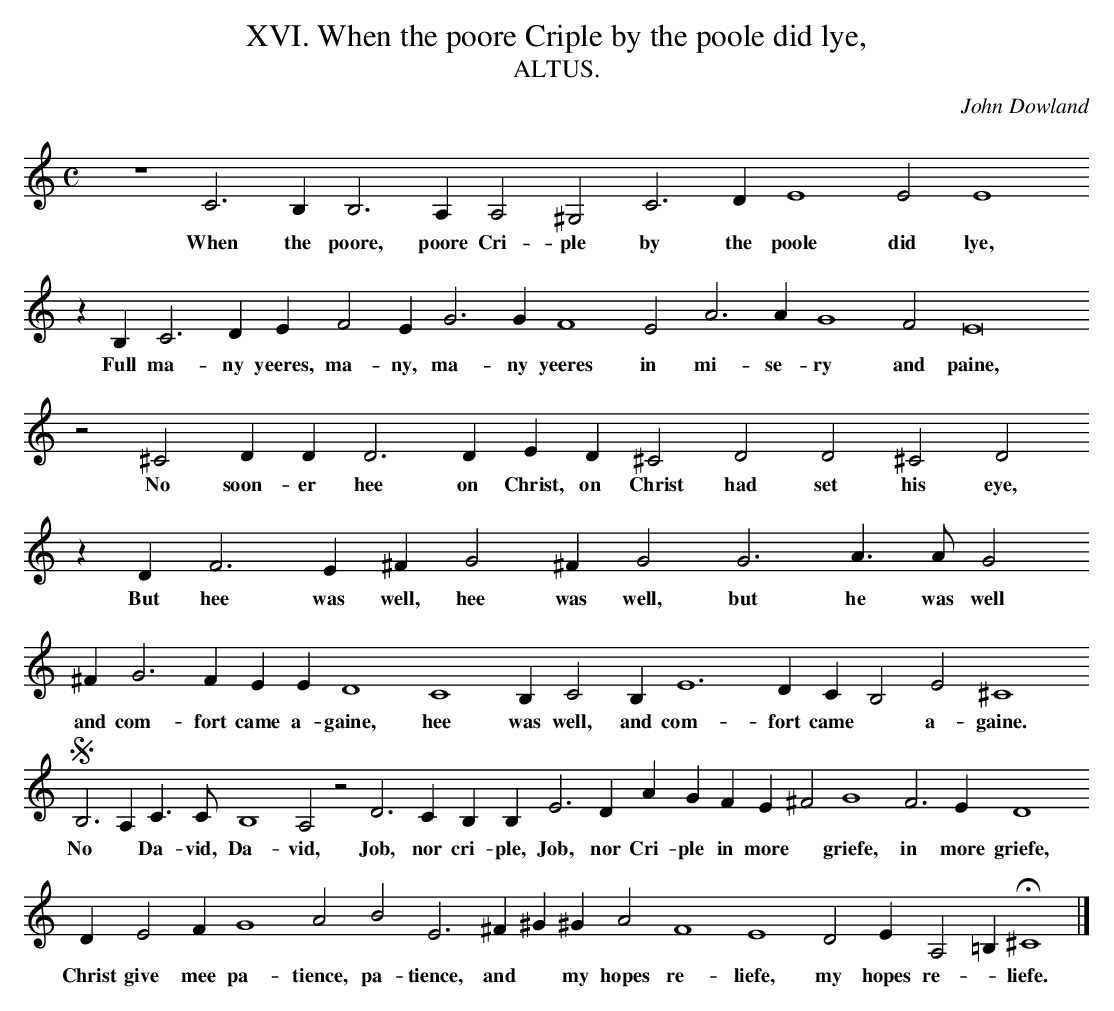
X:1
T:XVI. When the poore Criple by the poole did lye,
T:ALTUS.
C: John Dowland
L:1/4
M:C
K:A min
z4 C3 B, B,3 A, A,2 ^G,2 C3 D E4 E2 E4
w: When the poore, poore Cri- ple by the poole did lye,
z B, C3 D E F2 E G3 G F4 E2 A3 A G4 F2 E8
w: Full ma- ny yeeres, ma- ny, ma- ny yeeres in mi- se- ry and paine,
z2 ^C2 D D D3 D E D ^C2 D2 D2 ^C2 D2
w: No soon- er hee on Christ, on Christ had set his eye,
z D F3 E ^F G2 ^F G2 G3 A > A G2
w: But hee was well, hee was well, but he was well
^F G3 F E E D4 C4 B, C2 B, E6 D C B,2 E2 ^C4
w: and com- fort came a- gaine,  hee was well, and com- fort came * a- gaine.
SB,3 A, C > C B,4 A,2 z2 D3 C B, B, E3 D A G F E ^F2 G4 F3 E D4
w: No * Da- vid, Da- vid, Job, nor cri- ple, Job, nor Cri- ple in more * griefe, in more griefe,
D E2 F G4 A2 B2 E3 ^F ^G ^G A2 F4 E4 D2 E A,2 =B, H^C4 |]
w: Christ give mee pa- tience, pa- tience, and * my hopes re- liefe, my hopes re- * liefe.
